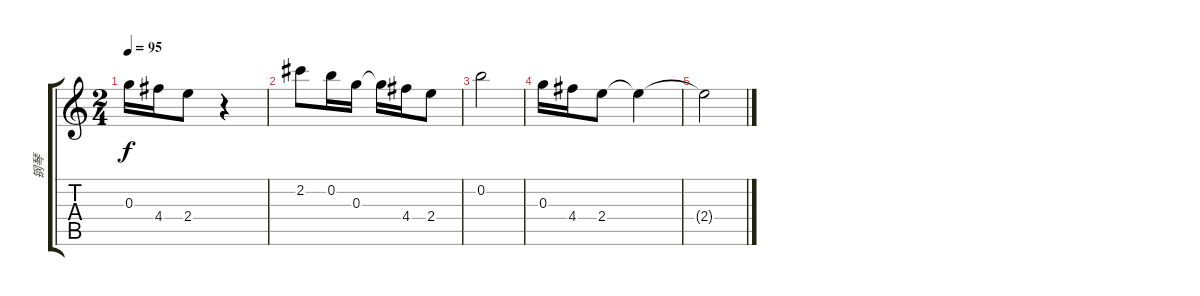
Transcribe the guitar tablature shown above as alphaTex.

\track ("钢琴" "钢琴") {instrument acousticgrandpiano}
\staff {score tabs}
\tuning (E6 B5 G5 D5 A4 E4) {hide}
\ts (2 4)
\tempo 95
\clef g2
\ks c
0.3.16{dy f} 4.4.16 2.4.8 r.4 |
2.2.8 0.2.16 0.3.16 0.3{t}.16 4.4.16 2.4.8 |
0.2.2 |
0.3.16 4.4.16 2.4.8 2.4{t}.4 |
2.4{t}.2
